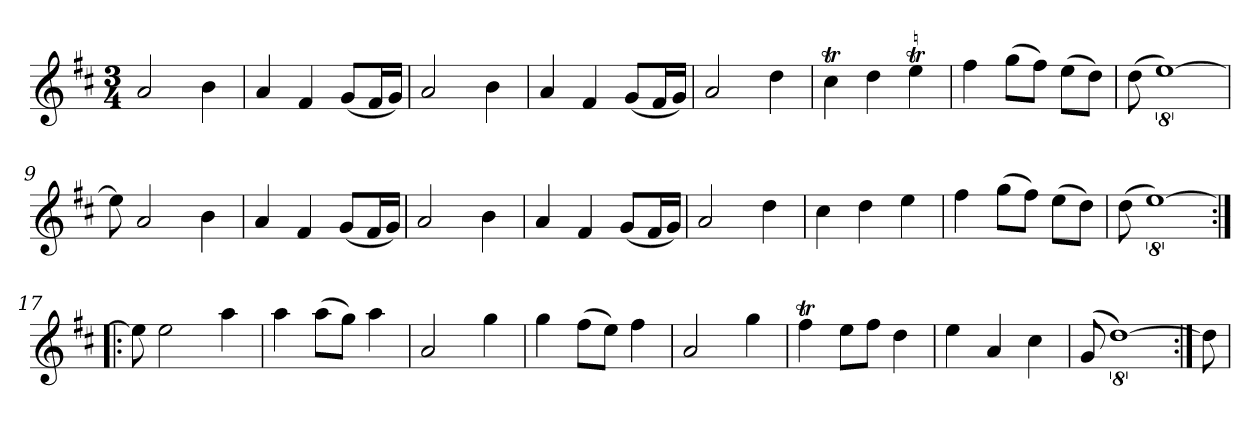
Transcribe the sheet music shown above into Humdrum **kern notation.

**kern
*part1
*staff1
*clefG2
*k[f#c#]
*D:
*M3/4
*MM120
=1
2a
4b
=2
4a
4f#
(8g/L
16f#/L
16g/JJ)
=3
2a
4b
=4
4a
4f#
(8g/L
16f#/L
16g/JJ)
=5
2a
4dd
=6
4cc#t
4dd
4eet
=7
4ff#
(8gg\L
8ff#\J)
(8ee\L
8dd\J)
=8
(8dd
[8%5ee)
=9
8ee]
2a
4b
=10
4a
4f#
(8g/L
16f#/L
16g/JJ)
=11
2a
4b
=12
4a
4f#
(8g/L
16f#/L
16g/JJ)
=13
2a
4dd
=14
4cc#
4dd
4ee
=15
4ff#
(8gg\L
8ff#\J)
(8ee\L
8dd\J)
=16
(8dd
[8%5ee)
=17:|!|:
8ee]
2ee
4aa
=18
4aa
(8aa\L
8gg\J)
4aa
=19
2a
4gg
=20
4gg
(8ff#\L
8ee\J)
4ff#
=21
2a
4gg
=22
4ff#t
8ee\L
8ff#\J
4dd
=23
4ee
4a
4cc#
=24
(8g
[8%5dd)
=25:|!
8dd]
=
*-
